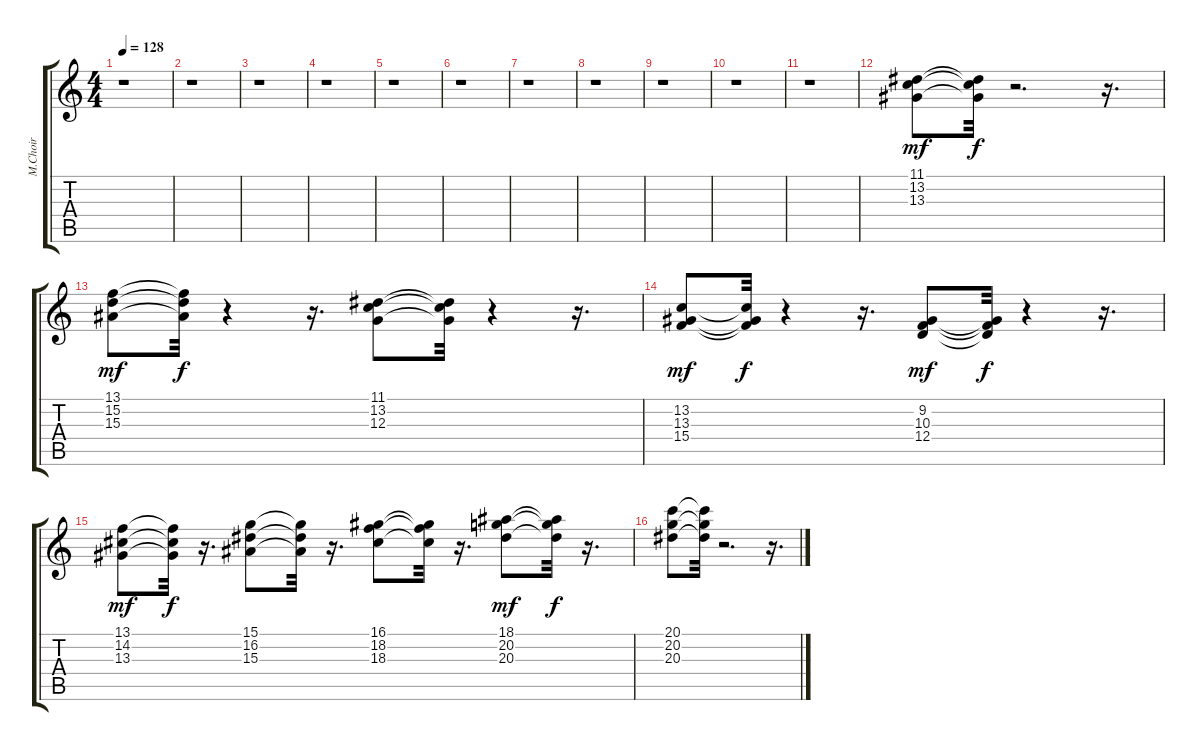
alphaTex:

\track ("M.Choir" "M.Choir") {instrument choiraahs}
\staff {score tabs}
\tuning (E4 B3 G3 D3 A2 E2) {hide}
\ts (4 4)
\tempo 128
\clef g2
\ks c
r.1{dy f} |
r.1 |
r.1 |
r.1 |
r.1 |
r.1 |
r.1 |
r.1 |
r.1 |
r.1 |
r.1 |
(11.1 13.2 13.3).8{dy mf volume 12 balance 8 instrument fx5brightness} (11.1{t} 13.2{t} 13.3{t}).32{dy f} r.2{d} r.16{d} |
(13.1 15.2 15.3).8{dy mf} (13.1{t} 15.2{t} 15.3{t}).32{dy f} r.4 r.16{d} (11.1 13.2 12.3).8 (11.1{t} 13.2{t} 12.3{t}).32 r.4 r.16{d} |
(13.2 13.3 15.4).8{dy mf} (13.2{t} 13.3{t} 15.4{t}).32{dy f} r.4 r.16{d} (9.2 10.3 12.4).8{dy mf} (9.2{t} 10.3{t} 12.4{t}).32{dy f} r.4 r.16{d} |
(13.1 14.2 13.3).8{dy mf} (13.1{t} 14.2{t} 13.3{t}).32{dy f} r.16{d} (15.1 16.2 15.3).8 (15.1{t} 16.2{t} 15.3{t}).32 r.16{d} (16.1 18.2 18.3).8 (16.1{t} 18.2{t} 18.3{t}).32 r.16{d} (18.1 20.2 20.3).8{dy mf} (18.1{t} 20.2{t} 20.3{t}).32{dy f} r.16{d} |
(20.1 20.2 20.3).8 (20.1{t} 20.2{t} 20.3{t}).32 r.2{d} r.16{d}
